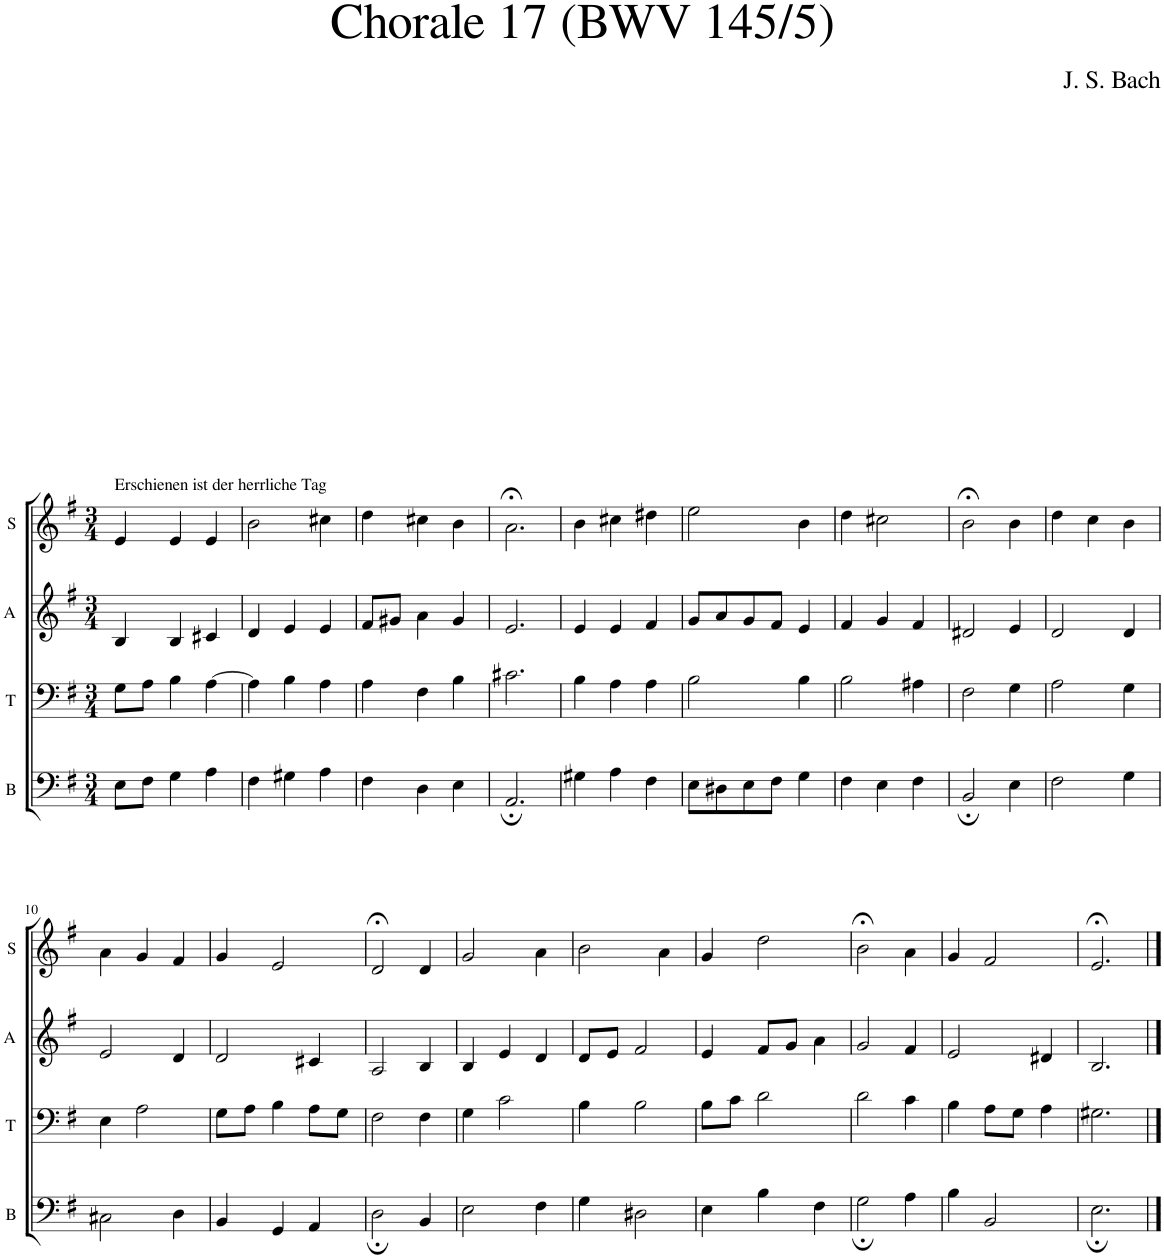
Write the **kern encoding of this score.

**kern	**kern	**kern	**kern
*part4	*part3	*part2	*part1
*staff4	*staff3	*staff2	*staff1
*I"B	*I"T	*I"A	*I"S
*I'B	*I'T	*I'A	*I'S
*clefF4	*clefF4	*clefG2	*clefG2
*k[f#]	*k[f#]	*k[f#]	*k[f#]
*M3/4	*M3/4	*M3/4	*M3/4
=1	=1	=1	=1
!	!	!	!LO:TX:a:t=Erschienen ist der herrliche Tag
8E\L	8G\L	4B/	4e/
8F#\J	8A\J	.	.
4G\	4B\	4B/	4e/
4A\	[4A\	4c#X/	4e/
=2	=2	=2	=2
4F#\	4A\]	4d/	2b\
4G#X\	4B\	4e/	.
4A\	4A\	4e/	4cc#X\
=3	=3	=3	=3
4F#\	4A\	8f#/L	4dd\
.	.	8g#X/J	.
4D\	4F#\	4a\	4cc#X\
4E\	4B\	4g#/	4b\
=4	=4	=4	=4
2.AA;/	2.c#X\	2.e/	2.a;<\
=5	=5	=5	=5
4G#X\	4B\	4e/	4b\
4A\	4A\	4e/	4cc#X\
4F#\	4A\	4f#/	4dd#X\
=6	=6	=6	=6
8E\L	2B\	8g/L	2ee\
8D#X\	.	8a/	.
8E\	.	8g/	.
8F#\J	.	8f#/J	.
4G\	4B\	4e/	4b\
=7	=7	=7	=7
4F#\	2B\	4f#/	4dd\
4E\	.	4g/	2cc#X\
4F#\	4A#X\	4f#/	.
=8	=8	=8	=8
2BB;/	2F#\	2d#X/	2b;<\
4E\	4G\	4e/	4b\
=9	=9	=9	=9
2F#\	2A\	2d/	4dd\
.	.	.	4cc\
4G\	4G\	4d/	4b\
!!LO:LB:g=z
=10	=10	=10	=10
2C#X\	4E\	2e/	4a\
.	2A\	.	4g/
4D\	.	4d/	4f#/
=11	=11	=11	=11
4BB/	8G\L	2d/	4g/
.	8A\J	.	.
4GG/	4B\	.	2e/
4AA/	8A\L	4c#X/	.
.	8G\J	.	.
=12	=12	=12	=12
2D;\	2F#\	2A/	2d;</
4BB/	4F#\	4B/	4d/
=13	=13	=13	=13
2E\	4G\	4B/	2g/
.	2c\	4e/	.
4F#\	.	4d/	4a\
=14	=14	=14	=14
4G\	4B\	8d/L	2b\
.	.	8e/J	.
2D#X\	2B\	2f#/	.
.	.	.	4a\
=15	=15	=15	=15
4E\	8B\L	4e/	4g/
.	8c\J	.	.
4B\	2d\	8f#/L	2dd\
.	.	8g/J	.
4F#\	.	4a\	.
=16	=16	=16	=16
2G;\	2d\	2g/	2b;<\
4A\	4c\	4f#/	4a\
=17	=17	=17	=17
4B\	4B\	2e/	4g/
2BB/	8A\L	.	2f#/
.	8G\J	.	.
.	4A\	4d#X/	.
=18	=18	=18	=18
2.E;\	2.G#X\	2.B/	2.e;</
==	==	==	==
*-	*-	*-	*-
